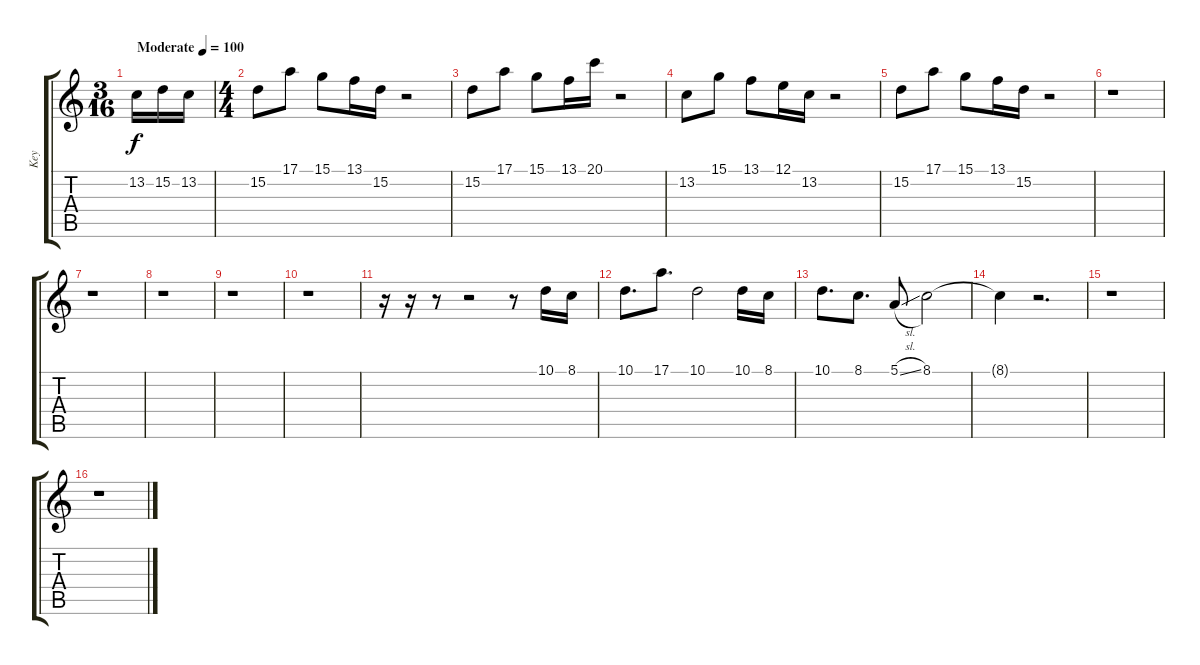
\track ("Key" "Key") {instrument lead2sawtooth}
\staff {score tabs}
\tuning (E4 B3 G3 D3 A2 E2) {hide}
\ts (3 16)
\tempo (100 "Moderate")
\clef g2
\ks c
13.2.16{dy f instrument lead2sawtooth} 15.2.16 13.2.16 |
\ts (4 4)
15.2.8 17.1.8 15.1.8 13.1.16 15.2.16 r.2 |
15.2.8 17.1.8 15.1.8 13.1.16 20.1.16 r.2 |
13.2.8 15.1.8 13.1.8 12.1.16 13.2.16 r.2 |
15.2.8 17.1.8 15.1.8 13.1.16 15.2.16 r.2 |
r.1 |
r.1 |
r.1 |
r.1 |
r.1 |
r.16 r.16 r.8 r.2 r.8 10.1.16{volume 12} 8.1.16 |
10.1.8{d} 17.1.8{d} 10.1.2 10.1.16 8.1.16 |
10.1.8{d} 8.1.8{d} 5.1{sl}.8 8.1.2 |
8.1{t}.4 r.2{d} |
r.1 |
r.1
